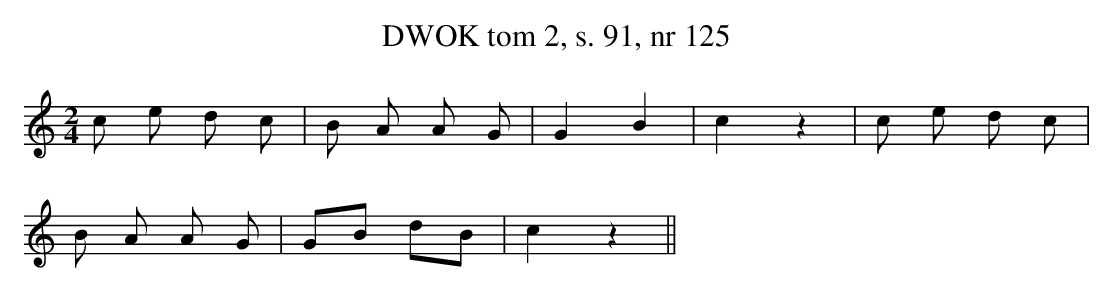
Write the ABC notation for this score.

X:1
T: DWOK tom 2, s. 91, nr 125
L: 1/16
M: 2/4
K: C
c2 e2 d2 c2 |\
B2 A2 A2 G2 |\
G4 B4 |\
c4 z4 |\
c2 e2 d2 c2 |
B2 A2 A2 G2 |\
G2B2 d2B2 |\
c4 z4 ||
